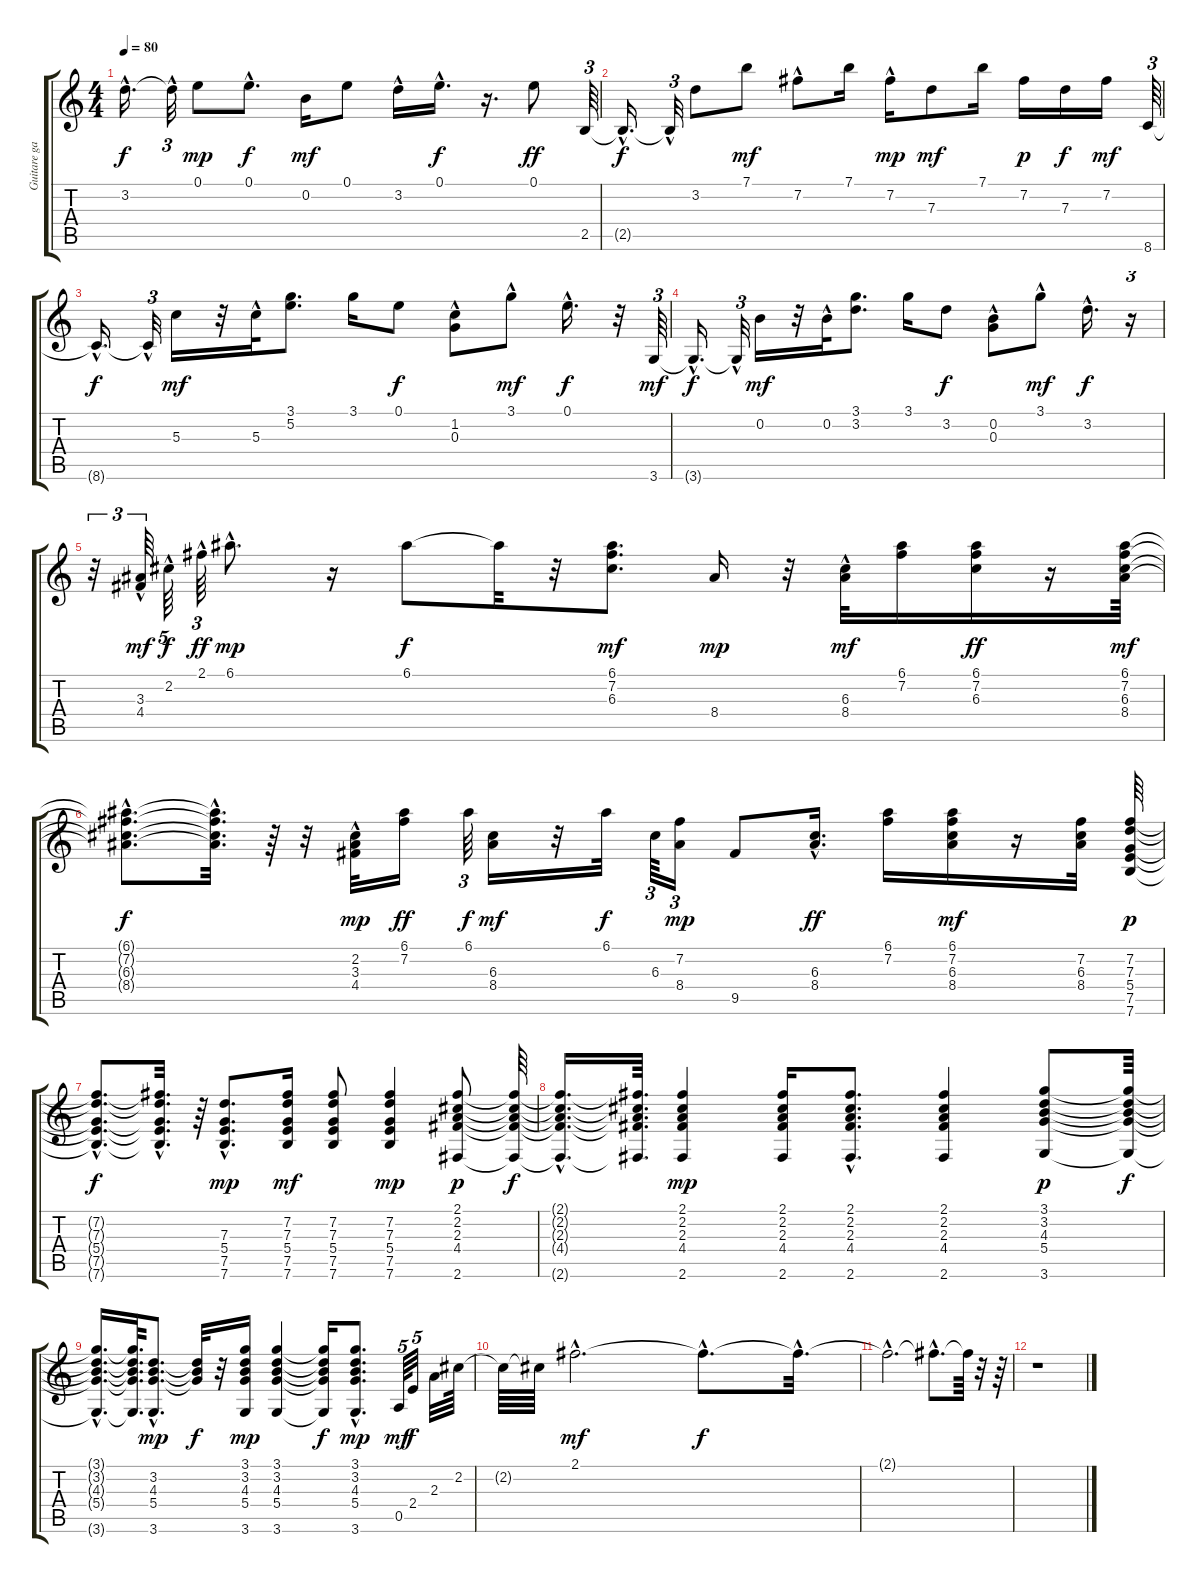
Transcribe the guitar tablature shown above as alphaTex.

\track ("Guitare gauche" "Guitare ga") {instrument acousticguitarsteel}
\staff {score tabs}
\tuning (E4 B3 G3 D3 A2 E2) {hide}
\ts (4 4)
\tempo 80
\clef g2
\ks c
3.2{hac t}.16{d dy f} 3.2{hac t}.32{tu (3 2)} 0.1.8{dy mp} 0.1{hac}.8{d dy f} 0.2.16{dy mf} 0.1.8 3.2{hac}.16 0.1{hac}.16{d dy f} r.16{d} 0.1.8{dy ff} 2.5.64{tu (3 2)} |
2.5{hac t}.16{d dy f} 2.5{hac t}.32{tu (3 2)} 3.2.8 7.1.8{dy mf} 7.2{hac}.8 7.1.16 7.2{hac}.16{dy mp} 7.3.8{dy mf} 7.1.16 7.2.16{dy p} 7.3.16{dy f} 7.2.16{dy mf} 8.6.64{tu (3 2)} |
8.6{hac t}.16{d dy f} 8.6{hac t}.32{tu (3 2)} 5.3.16{dy mf} r.32 5.3{hac}.32 (3.1 5.2).8{d} 3.1.16 0.1.8{dy f} (1.2 0.3{hac}).8 3.1{hac}.8{dy mf} 0.1{hac}.16{d dy f} r.32 3.6.64{tu (3 2) dy mf} |
3.6{hac t}.16{d dy f} 3.6{hac t}.32{tu (3 2)} 0.2.16{dy mf} r.32 0.2{hac}.32 (3.1 3.2).8{d} 3.1.16 3.2.8{dy f} (0.2 0.3{hac}).8 3.1{hac}.8{dy mf} 3.2{hac}.16{d dy f} r.16{tu (3 2)} |
r.32{tu (3 2)} (3.3{hac} 4.4{hac}).64{tu (3 2) dy mf} 2.2{hac}.64{tu (5 4) dy f} 2.1{hac}.64{tu (3 2) dy ff} 6.1{hac}.8{d dy mp} r.16 6.1.8{dy f} 6.1{t}.32 r.32 (6.1 7.2 6.3).8{d dy mf} 8.4.16{dy mp} r.32 (6.3{hac} 8.4).32{dy mf} (6.1 7.2).16 (6.1 7.2 6.3).16{dy ff} r.16 (6.1 7.2 6.3 8.4).64{dy mf} |
(6.1{hac t} 7.2{hac t} 6.3{hac t} 8.4{hac t}).8{d dy f} (6.1{hac t} 7.2{hac t} 6.3{hac t} 8.4{hac t}).32{d} r.64 r.32 (2.2{hac} 3.3{hac} 4.4).32{dy mp} (6.1 7.2).16{dy ff} 6.1.64{tu (3 2) dy f} (6.3 8.4).16{dy mf} r.32 6.1.32{dy f} 6.3.64{tu (3 2)} (7.2 8.4).16{tu (3 2) dy mp} 9.5.8 (6.3{hac} 8.4{hac}).16{d dy ff} (6.1 7.2).16 (6.1 7.2 6.3 8.4).16{dy mf} r.16 (7.2 6.3 8.4).32 (7.2 7.3 5.4 7.5 7.6).64{dy p} |
(7.2{hac t} 7.3{hac t} 5.4{hac t} 7.5{hac t} 7.6{hac t}).8{d dy f} (7.2{hac t} 7.3{hac t} 5.4{hac t} 7.5{hac t} 7.6{hac t}).32{d} r.64 (7.3{hac} 5.4{hac} 7.5{hac} 7.6{hac}).8{d dy mp} (7.2 7.3 5.4 7.5 7.6).16{dy mf} (7.2 7.3 5.4 7.5 7.6).8 (7.2 7.3 5.4 7.5 7.6).4{dy mp} (2.1 2.2 2.3 4.4 2.6).8{dy p} (2.1{t} 2.2{t} 2.3{t} 4.4{t} 2.6{t}).64{dy f} |
(2.1{hac t} 2.2{hac t} 2.3{hac t} 4.4{hac t} 2.6{hac t}).16{d} (2.1{t} 2.2{t} 2.3{t} 4.4{t} 2.6{t}).64{d} (2.1 2.2 2.3 4.4 2.6).4{dy mp} (2.1 2.2 2.3 4.4 2.6).16 (2.1{hac} 2.2{hac} 2.3{hac} 4.4{hac} 2.6{hac}).8{d} (2.1 2.2 2.3 4.4 2.6).4 (3.1 3.2 4.3 5.4 3.6).8{dy p} (3.1{t} 3.2{t} 4.3{t} 5.4{t} 3.6{t}).64{dy f} |
(3.1{hac t} 3.2{hac t} 4.3{hac t} 5.4{hac t} 3.6{hac t}).16{d} (3.1{t} 3.2{t} 4.3{t} 5.4{t} 3.6{t}).64{d} (3.2{hac} 4.3{hac} 5.4{hac} 3.6{hac}).8{d dy mp} (3.2{t} 4.3{t} 5.4{t}).32{dy f} r.32 (3.1 3.2 4.3 5.4 3.6).16{dy mp} (3.1 3.2 4.3 5.4 3.6).4 (3.1{t} 3.2{t} 4.3{t} 5.4{t} 3.6{t}).16{dy f} (3.1{hac} 3.2{hac} 4.3{hac} 5.4{hac} 3.6{hac}).8{d dy mp} 0.5.64{tu (5 4) dy mf} 2.4.32{tu (5 4) dy f} 2.3.32 2.2.64 |
2.2{t}.64 2.2{t}.64 2.1{hac}.2{d dy mf} 2.1{hac t}.8{d dy f} 2.1{hac t}.32{d} |
2.1{hac t}.2{d} 2.1{hac t}.8{d} 2.1{t}.64 r.32 r.64 |
r.1
